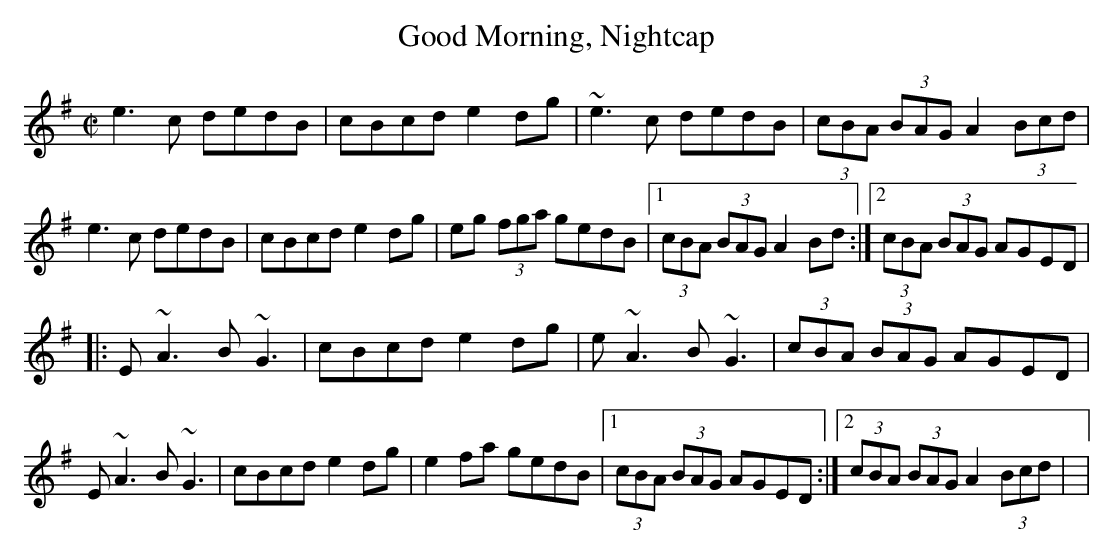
X:1
T:Good Morning, Nightcap
M:C|
L:1/8
K:ADor
e3c dedB|cBcd e2dg|~e3c dedB|(3cBA (3BAG A2 (3Bcd|
!e3c dedB|cBcd e2dg|eg (3fga gedB|1(3cBA (3BAG A2Bd:|2(3cBA (3BAG AGED|
!|:E~A3 B~G3|cBcd e2dg|e~A3 B~G3|(3cBA (3BAG AGED|
!E~A3 B~G3|cBcd e2dg|e2fa gedB|1(3cBA (3BAG AGED:|2(3cBA (3BAG A2 (3Bcd|
|
